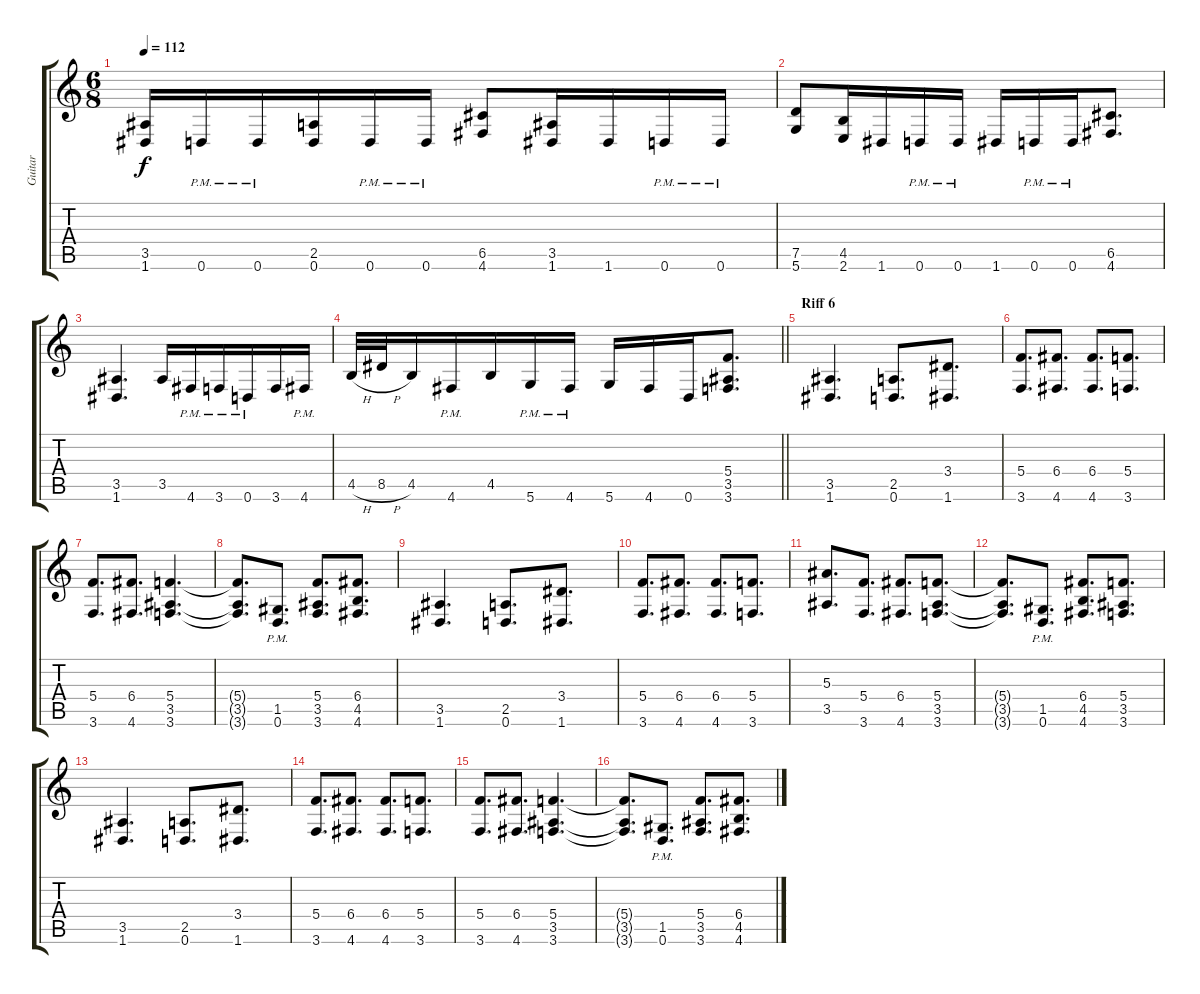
\track ("Guitar" "Guitar") {instrument distortionguitar}
\staff {score tabs}
\tuning (D4 A3 F3 C3 G2 D2) {hide}
\ts (6 8)
\tempo 112
\clef g2
\ks c
(3.5 1.6).16{dy f} 0.6{pm}.16 0.6{pm}.16 (2.5 0.6).16 0.6{pm}.16 0.6{pm}.16 (6.5 4.6).8 (3.5 1.6).16 1.6.16 0.6{pm}.16 0.6{pm}.16 |
(7.5 5.6).8 (4.5 2.6).16 1.6.16 0.6{pm}.16 0.6{pm}.16 1.6.16 0.6{pm}.16 0.6{pm}.16 (6.5 4.6).8{d} |
(3.5 1.6).4{d} 3.5.16 4.6{pm}.16 3.6{pm}.16 0.6{pm}.16 3.6.16 4.6{pm}.16 |
\barLineRight lightlight
4.5{h}.32 8.5{h}.32 4.5.16 4.6{pm}.16 4.5.16 5.6{pm}.16 4.6{pm}.16 5.6.16 4.6.16 0.6.16 (5.4 3.5 3.6).8{d} |
\section ("" "Riff 6")
(3.5 1.6).4{d} (2.5 0.6).8{d} (3.4 1.6).8{d} |
(5.4 3.6).8{d} (6.4 4.6).8{d} (6.4 4.6).8{d} (5.4 3.6).8{d} |
(5.4 3.6).8{d} (6.4 4.6).8{d} (5.4 3.5 3.6).4{d} |
(5.4{t} 3.5{t} 3.6{t}).8{d} (1.5{pm} 0.6{pm}).8{d} (5.4 3.5 3.6).8{d} (6.4 4.5 4.6).8{d} |
(3.5 1.6).4{d} (2.5 0.6).8{d} (3.4 1.6).8{d} |
(5.4 3.6).8{d} (6.4 4.6).8{d} (6.4 4.6).8{d} (5.4 3.6).8{d} |
(5.3 3.5).8{d} (5.4 3.6).8{d} (6.4 4.6).8{d} (5.4 3.5 3.6).8{d} |
(5.4{t} 3.5{t} 3.6{t}).8{d} (1.5{pm} 0.6{pm}).8{d} (6.4 4.5 4.6).8{d} (5.4 3.5 3.6).8{d} |
(3.5 1.6).4{d} (2.5 0.6).8{d} (3.4 1.6).8{d} |
(5.4 3.6).8{d} (6.4 4.6).8{d} (6.4 4.6).8{d} (5.4 3.6).8{d} |
(5.4 3.6).8{d} (6.4 4.6).8{d} (5.4 3.5 3.6).4{d} |
(5.4{t} 3.5{t} 3.6{t}).8{d} (1.5{pm} 0.6{pm}).8{d} (5.4 3.5 3.6).8{d} (6.4 4.5 4.6).8{d}
